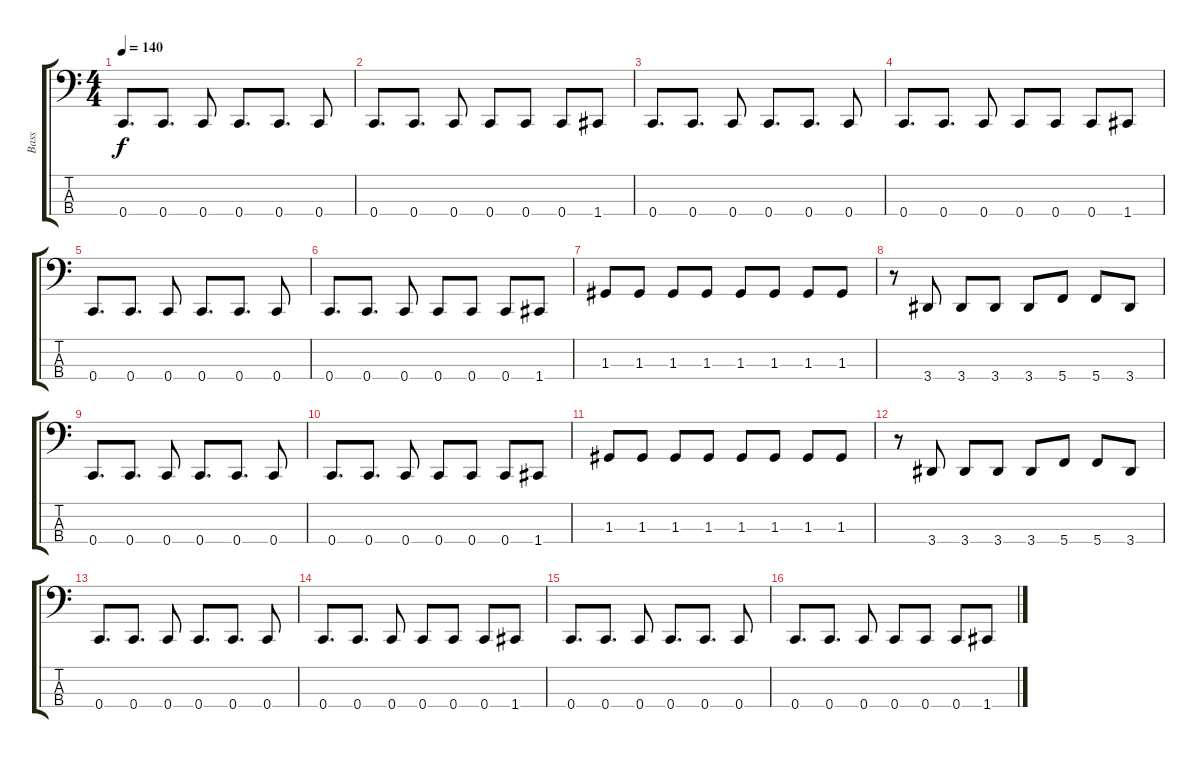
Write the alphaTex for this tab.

\track ("Bass" "Bass") {instrument electricbasspick}
\staff {score tabs}
\tuning (F2 C2 G1 C1) {hide}
\ts (4 4)
\tempo 140
\clef f4
\ks c
0.4.8{d dy f} 0.4.8{d} 0.4.8 0.4.8{d} 0.4.8{d} 0.4.8 |
0.4.8{d} 0.4.8{d} 0.4.8 0.4.8 0.4.8 0.4.8 1.4.8 |
0.4.8{d} 0.4.8{d} 0.4.8 0.4.8{d} 0.4.8{d} 0.4.8 |
0.4.8{d} 0.4.8{d} 0.4.8 0.4.8 0.4.8 0.4.8 1.4.8 |
0.4.8{d} 0.4.8{d} 0.4.8 0.4.8{d} 0.4.8{d} 0.4.8 |
0.4.8{d} 0.4.8{d} 0.4.8 0.4.8 0.4.8 0.4.8 1.4.8 |
1.3.8 1.3.8 1.3.8 1.3.8 1.3.8 1.3.8 1.3.8 1.3.8 |
r.8 3.4.8 3.4.8 3.4.8 3.4.8 5.4.8 5.4.8 3.4.8 |
0.4.8{d} 0.4.8{d} 0.4.8 0.4.8{d} 0.4.8{d} 0.4.8 |
0.4.8{d} 0.4.8{d} 0.4.8 0.4.8 0.4.8 0.4.8 1.4.8 |
1.3.8 1.3.8 1.3.8 1.3.8 1.3.8 1.3.8 1.3.8 1.3.8 |
r.8 3.4.8 3.4.8 3.4.8 3.4.8 5.4.8 5.4.8 3.4.8 |
0.4.8{d} 0.4.8{d} 0.4.8 0.4.8{d} 0.4.8{d} 0.4.8 |
0.4.8{d} 0.4.8{d} 0.4.8 0.4.8 0.4.8 0.4.8 1.4.8 |
0.4.8{d} 0.4.8{d} 0.4.8 0.4.8{d} 0.4.8{d} 0.4.8 |
0.4.8{d} 0.4.8{d} 0.4.8 0.4.8 0.4.8 0.4.8 1.4.8
